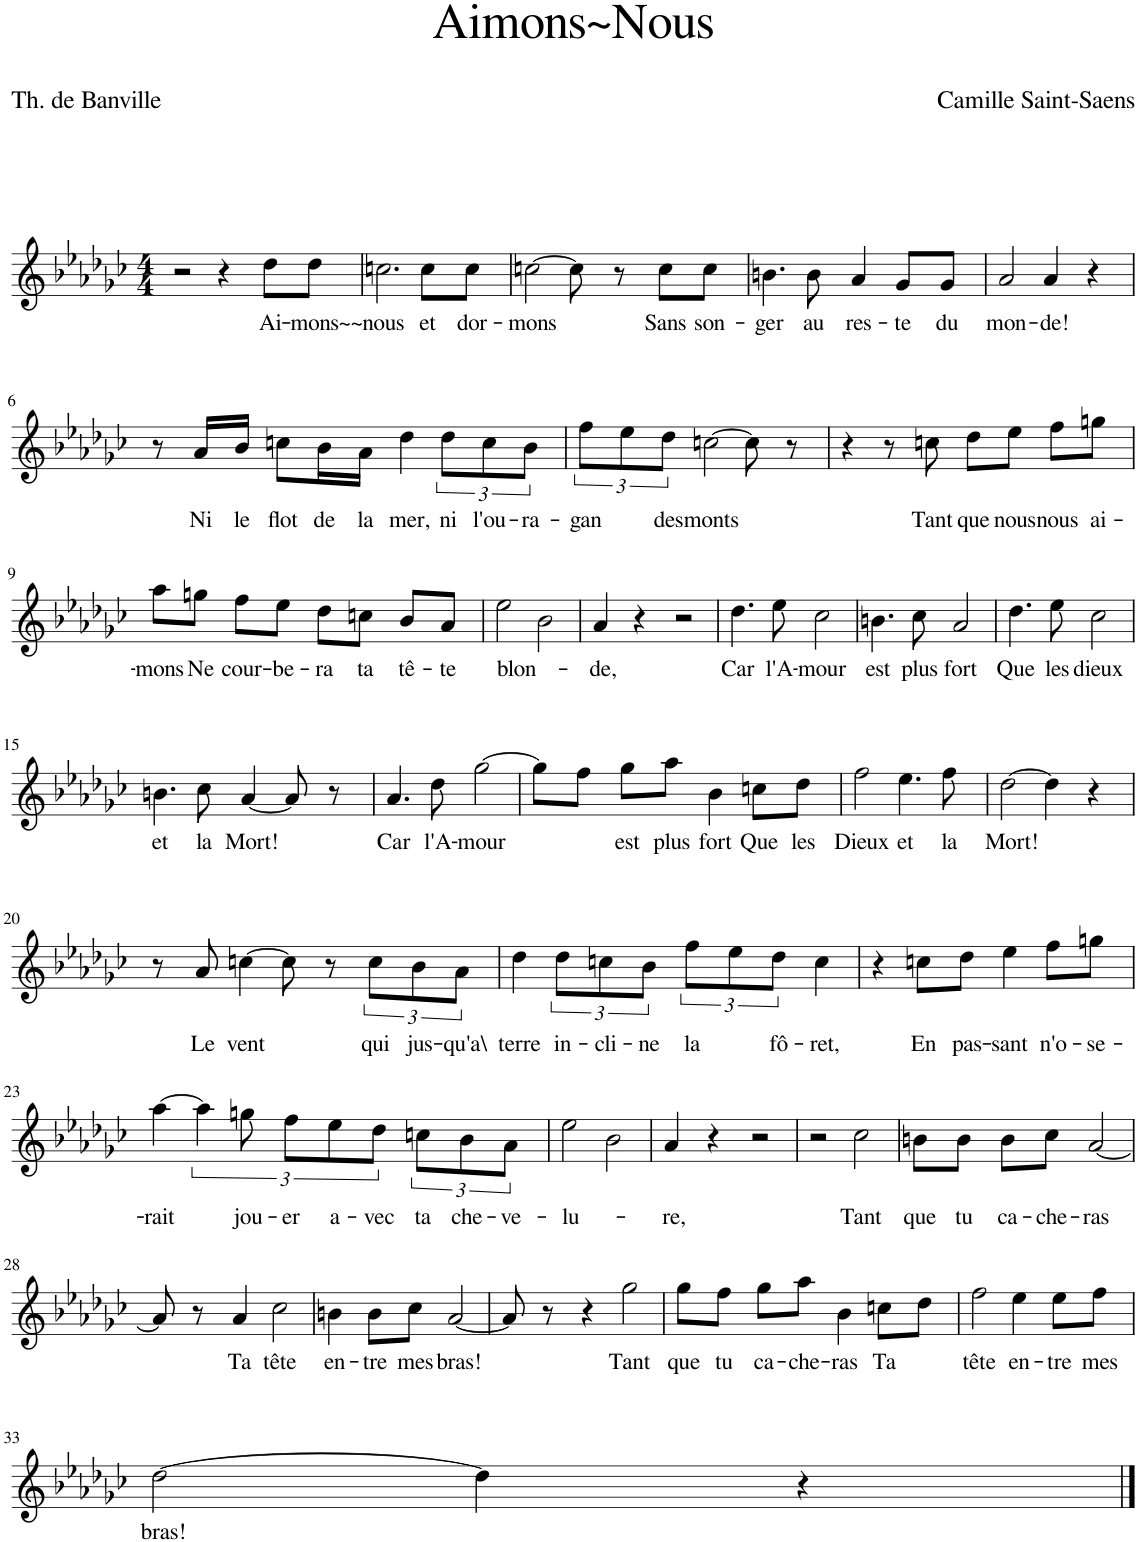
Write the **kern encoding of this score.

**kern	**text
*part1	*part1
*staff1	*staff1
*I"Piano	*
*I'Pno	*
*clefG2	*
*k[b-e-a-d-g-c-]	*
*M4/4	*
=1	=1
2r	.
4r	.
!	!LO:LY:b
8dd-\L	Ai-
!	!LO:LY:b
8dd-\J	-mons~
=2	=2
!	!LO:LY:b
2.ccn\	~nous
!	!LO:LY:b
8cc\L	et
!	!LO:LY:b
8cc\J	dor-
=3	=3
!	!LO:LY:b
[2ccn\	-mons
8cc\]	.
8r	.
!	!LO:LY:b
8cc\L	Sans
!	!LO:LY:b
8cc\J	son-
=4	=4
!	!LO:LY:b
4.bn\	-ger
!	!LO:LY:b
8b\	au
!	!LO:LY:b
4a-/	res-
!	!LO:LY:b
8g-/L	-te
!	!LO:LY:b
8g-/J	du
=5	=5
!	!LO:LY:b
2a-/	mon-
!	!LO:LY:b
4a-/	-de!
4r	.
!!LO:LB:g=z
=6	=6
8r	.
!	!LO:LY:b
16a-/LL	Ni
!	!LO:LY:b
16b-/JJ	le
!	!LO:LY:b
8ccn\L	flot
!	!LO:LY:b
16b-\L	de
!	!LO:LY:b
16a-\JJ	la
!	!LO:LY:b
4dd-\	mer,
!	!LO:LY:b
12dd-\L	ni
!	!LO:LY:b
12cc\	l'ou-
!	!LO:LY:b
12b-\J	-ra-
=7	=7
!	!LO:LY:b
12ff\L	-gan
12ee-\	.
!	!LO:LY:b
12dd-\J	des
!	!LO:LY:b
[2ccn\	monts
8cc\]	.
8r	.
=8	=8
4r	.
8r	.
!	!LO:LY:b
8ccn\	Tant
!	!LO:LY:b
8dd-\L	que
!	!LO:LY:b
8ee-\J	nous
!	!LO:LY:b
8ff\L	nous
!	!LO:LY:b
8ggn\J	ai-
!!LO:LB:g=z
=9	=9
!	!LO:LY:b
8aa-\L	-mons
!	!LO:LY:b
8ggn\J	Ne
!	!LO:LY:b
8ff\L	cour-
!	!LO:LY:b
8ee-\J	-be-
!	!LO:LY:b
8dd-\L	-ra
!	!LO:LY:b
8ccn\J	ta
!	!LO:LY:b
8b-/L	tê-
!	!LO:LY:b
8a-/J	-te
=10	=10
!	!LO:LY:b
2ee-\	blon-
2b-\	.
=11	=11
!	!LO:LY:b
4a-/	-de,
4r	.
2r	.
=12	=12
!	!LO:LY:b
4.dd-\	Car
!	!LO:LY:b
8ee-\	l'A-
!	!LO:LY:b
2cc-\	-mour
=13	=13
!	!LO:LY:b
4.bn\	est
!	!LO:LY:b
8cc-\	plus
!	!LO:LY:b
2a-/	fort
=14	=14
!	!LO:LY:b
4.dd-\	Que
!	!LO:LY:b
8ee-\	les
!	!LO:LY:b
2cc-\	dieux
!!LO:LB:g=z
=15	=15
!	!LO:LY:b
4.bn\	et
!	!LO:LY:b
8cc-\	la
!	!LO:LY:b
[4a-/	Mort!
8a-/]	.
8r	.
=16	=16
!	!LO:LY:b
4.a-/	Car
!	!LO:LY:b
8dd-\	l'A-
!	!LO:LY:b
[2gg-\	-mour
=17	=17
8gg-\L]	.
8ff\J	.
!	!LO:LY:b
8gg-\L	est
!	!LO:LY:b
8aa-\J	plus
!	!LO:LY:b
4b-\	fort
!	!LO:LY:b
8ccn\L	Que
!	!LO:LY:b
8dd-\J	les
=18	=18
!	!LO:LY:b
2ff\	Dieux
!	!LO:LY:b
4.ee-\	et
!	!LO:LY:b
8ff\	la
=19	=19
!	!LO:LY:b
[2dd-\	Mort!
4dd-\]	.
4r	.
!!LO:LB:g=z
=20	=20
8r	.
!	!LO:LY:b
8a-/	Le
!	!LO:LY:b
[4ccn\	vent
8cc\]	.
8r	.
!	!LO:LY:b
12cc\L	qui
!	!LO:LY:b
12b-\	jus-
!	!LO:LY:b
12a-\J	-qu'a\
=21	=21
!	!LO:LY:b
4dd-\	terre
!	!LO:LY:b
12dd-\L	in-
!	!LO:LY:b
12ccn\	-cli-
!	!LO:LY:b
12b-\J	-ne
!	!LO:LY:b
12ff\L	la
12ee-\	.
!	!LO:LY:b
12dd-\J	fô-
!	!LO:LY:b
4cc\	-ret,
=22	=22
4r	.
!	!LO:LY:b
8ccn\L	En
!	!LO:LY:b
8dd-\J	pas-
!	!LO:LY:b
4ee-\	-sant
!	!LO:LY:b
8ff\L	n'o-
!	!LO:LY:b
8ggn\J	-se-
!!LO:LB:g=z
=23	=23
!	!LO:LY:b
[4aa-\	-rait
6aa-\]	.
!	!LO:LY:b
12ggn\	jou-
!	!LO:LY:b
12ff\L	-er
!	!LO:LY:b
12ee-\	a-
!	!LO:LY:b
12dd-\J	-vec
!	!LO:LY:b
12ccn\L	ta
!	!LO:LY:b
12b-\	che-
!	!LO:LY:b
12a-\J	-ve-
=24	=24
!	!LO:LY:b
2ee-\	-lu-
2b-\	.
=25	=25
!	!LO:LY:b
4a-/	-re,
4r	.
2r	.
=26	=26
2r	.
!	!LO:LY:b
2cc-\	Tant
=27	=27
!	!LO:LY:b
8bn\L	que
!	!LO:LY:b
8b\J	tu
!	!LO:LY:b
8b\L	ca-
!	!LO:LY:b
8cc-\J	-che-
!	!LO:LY:b
[2a-/	-ras
!!LO:LB:g=z
=28	=28
8a-/]	.
8r	.
!	!LO:LY:b
4a-/	Ta
!	!LO:LY:b
2cc-\	tête
=29	=29
!	!LO:LY:b
4bn\	en-
!	!LO:LY:b
8b\L	-tre
!	!LO:LY:b
8cc-\J	mes
!	!LO:LY:b
[2a-/	bras!
=30	=30
8a-/]	.
8r	.
4r	.
!	!LO:LY:b
2gg-\	Tant
=31	=31
!	!LO:LY:b
8gg-\L	que
!	!LO:LY:b
8ff\J	tu
!	!LO:LY:b
8gg-\L	ca-
!	!LO:LY:b
8aa-\J	-che-
!	!LO:LY:b
4b-\	-ras
!	!LO:LY:b
8ccn\L	Ta
8dd-\J	.
=32	=32
!	!LO:LY:b
2ff\	tête
!	!LO:LY:b
4ee-\	en-
!	!LO:LY:b
8ee-\L	-tre
!	!LO:LY:b
8ff\J	mes
!!LO:LB:g=z
=33	=33
!	!LO:LY:b
[2dd-\	bras!
4dd-\]	.
4r	.
==	==
*-	*-
